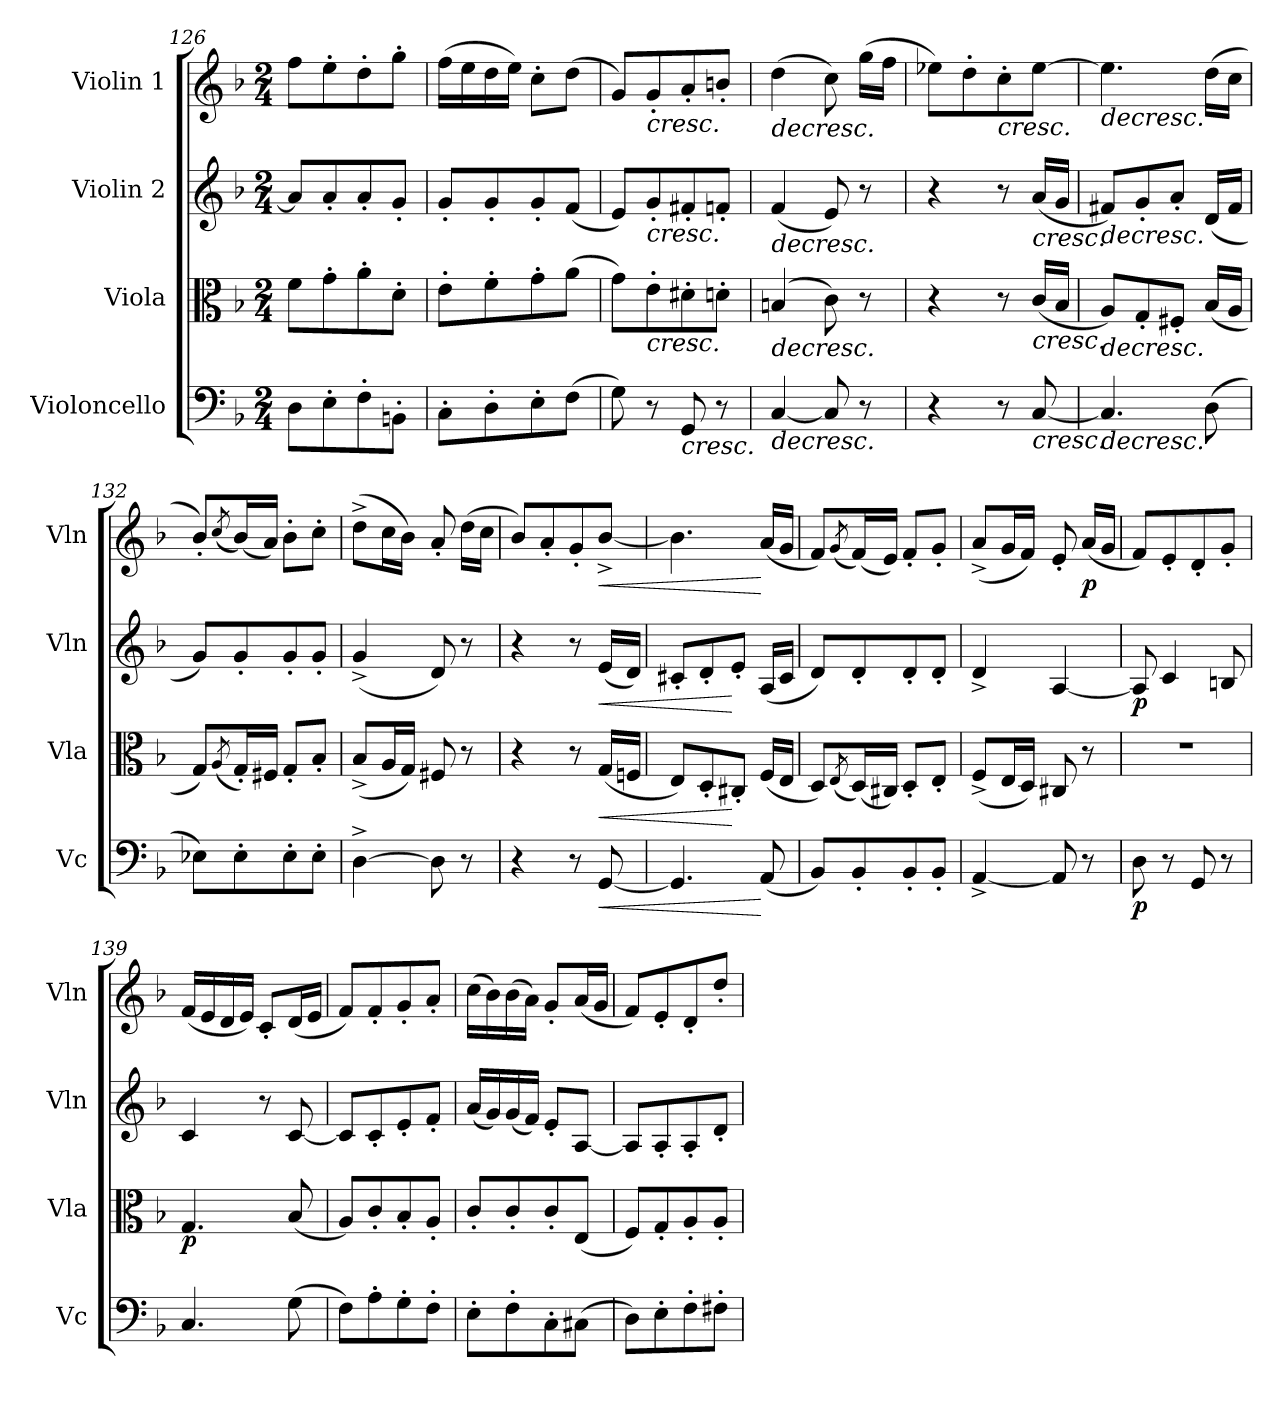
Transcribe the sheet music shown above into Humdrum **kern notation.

**kern	**dynam	**kern	**dynam	**kern	**dynam	**kern	**dynam
*part4	*part4	*part3	*part3	*part2	*part2	*part1	*part1
*staff4	*staff4	*staff3	*staff3	*staff2	*staff2	*staff1	*staff1
*I"Violoncello	*	*I"Viola	*	*I"Violin 2	*	*I"Violin 1	*
*I'Vc	*	*I'Vla	*	*I'Vln	*	*I'Vln	*
*clefF4	*	*clefC3	*	*clefG2	*	*clefG2	*
*k[b-]	*	*k[b-]	*	*k[b-]	*	*k[b-]	*
*M2/4	*	*M2/4	*	*M2/4	*	*M2/4	*
=126	=126	=126	=126	=126	=126	=126	=126
8D\L	.	8f\L	.	8a/L]	.	8ff\L	.
8E'\	.	8g'\	.	8a'/	.	8ee'\	.
8F'\	.	8a'\	.	8a'/	.	8dd'\	.
8BBn'\J	.	8d'\J	.	8g'/J	.	8gg'\J	.
=127	=127	=127	=127	=127	=127	=127	=127
8C'\L	.	8e'\L	.	8g'/L	.	(16ff\LL	.
.	.	.	.	.	.	16ee\	.
8D'\	.	8f'\	.	8g'/	.	16dd\	.
.	.	.	.	.	.	16ee\JJ)	.
8E'\	.	8g'\	.	8g'/	.	8cc'\L	.
(8F\J	.	(8a\J	.	(8f/J	.	(8dd\J	.
=128	=128	=128	=128	=128	=128	=128	=128
8G\)	.	8g\L)	.	8e/L)	.	8g/L)	.
!	!	!	!LO:HP:b	!	!LO:HP:b	!	!LO:HP:b
8r	.	8e'\	<	8g'/	<	8g'/	<
!	!LO:HP:b	!	!	!	!	!	!
8GG/	<	8d#X'\	.	8f#X'/	.	8a'/	.
8r	.	8dn'\J	.	8fn'/J	.	8bn'/J	.
!!LO:PB:g=z
=129	=129	=129	=129	=129	=129	=129	=129
!	!LO:HP:b	!	!LO:HP:b	!	!LO:HP:b	!	!LO:HP:b
[4C/	>	(4Bn/	>	(4f/	>	(4dd\	>
8C/]	.	8c\)	.	8e/)	.	8cc\)	.
8r	[	8r	[	8r	[	(16gg\LL	[
.	.	.	.	.	.	16ff\JJ	.
=130	=130	=130	=130	=130	=130	=130	=130
4r	.	4r	.	4r	.	8ee-X\L)	.
.	.	.	.	.	.	8dd'\	.
!	!	!	!	!	!	!	!LO:HP:b
8r	.	8r	.	8r	.	8cc'\	<
!	!LO:HP:b	!	!LO:HP:b	!	!LO:HP:b	!	!
[8C/	<	(16c/LL	<	(16a/LL	<	[8ee-\J	.
.	.	16B-/JJ	.	16g/JJ	.	.	.
.	]	.	]	.	]	.	]
=131	=131	=131	=131	=131	=131	=131	=131
!	!LO:HP:b	!	!LO:HP:b	!	!LO:HP:b	!	!LO:HP:b
4.C/]	>	8A/L)	>	8f#X/L)	>	4.ee-\]	>
.	.	8G'/	.	8g'/	.	.	.
.	.	8F#X'/J	.	8a'/J	.	.	.
(8D\	[	(16B-/LL	[	(16d/LL	[	(16dd\LL	[
.	.	16A/JJ	.	16f#/JJ	.	16cc\JJ	.
=132	=132	=132	=132	=132	=132	=132	=132
8E-X\L)	.	8G/L)	.	8g/L)	.	8b-'/L)	.
.	.	(8qA/	.	.	.	(8qcc/	.
8E-'\	.	16G'/L)	.	8g'/	.	(16b-/L)	.
.	.	16F#X/JJ	.	.	.	16a/JJ)	.
8E-'\	.	8G'/L	.	8g'/	.	8b-'\L	.
8E-'\J	.	8B-'/J	.	8g'/J	.	8cc'\J	.
=133	=133	=133	=133	=133	=133	=133	=133
[4D^\	.	(8B-^/L	.	(4g^/	.	(8dd^\L	.
.	.	16A/L	.	.	.	16cc\L	.
.	.	16G/JJ)	.	.	.	16b-\JJ)	.
8D\]	.	8F#X/	.	8d/)	.	8a'/	.
8r	.	8r	.	8r	.	(16dd\LL	.
.	.	.	.	.	.	16cc\JJ	.
=134	=134	=134	=134	=134	=134	=134	=134
4r	.	4r	.	4r	.	8b-/L)	.
.	.	.	.	.	.	8a'/	.
8r	.	8r	.	8r	.	8g'/	.
!	!LO:HP:b	!	!LO:HP:b	!	!LO:HP:b	!	!LO:HP:b
[8GG/	<	(16G/LL	<	(16e/LL	<	[8b-^/J	<
.	.	16Fn/JJ	.	16d/JJ)	.	.	.
.	]	.	]	.	]	.	]
!!LO:LB:g=z
=135	=135	=135	=135	=135	=135	=135	=135
4.GG/]	.	8E/L)	.	8c#X'/L	.	4.b-\]	.
.	.	8D'/	.	8d'/	.	.	.
.	.	8C#X'/J	[	8e'/J	[	.	.
(8AA/	[	(16F/LL	.	(16A/LL	.	(16a/LL	[
.	.	16E/JJ	.	16c#/JJ	.	16g/JJ	.
=136	=136	=136	=136	=136	=136	=136	=136
8BB-/L)	.	8D/L)	.	8d/L)	.	8f/L)	.
.	.	(8qE/	.	.	.	(8qg/	.
8BB-'/	.	(16D/L)	.	8d'/	.	(16f/L)	.
.	.	16C#X/JJ)	.	.	.	16e/JJ)	.
8BB-'/	.	8D'/L	.	8d'/	.	8f'/L	.
8BB-'/J	.	8E'/J	.	8d'/J	.	8g'/J	.
=137	=137	=137	=137	=137	=137	=137	=137
[4AA^/	.	(8F^/L	.	4d^/	.	(8a^/L	.
.	.	16E/L	.	.	.	16g/L	.
.	.	16D/JJ)	.	.	.	16f/JJ)	.
8AA/]	.	8C#X/	.	[4A/	.	8e'/	.
!	!	!	!	!	!	!	!LO:DY:b
8r	.	8r	.	.	.	(16a/LL	p
.	.	.	.	.	.	16g/JJ	.
=138	=138	=138	=138	=138	=138	=138	=138
!	!LO:DY:b	!	!	!	!LO:DY:b	!	!
8D\	p	2r	.	8A/]	p	8f/L)	.
8r	.	.	.	4c/	.	8e'/	.
8GG/	.	.	.	.	.	8d'/	.
8r	.	.	.	8Bn/	.	8g'/J	.
=139	=139	=139	=139	=139	=139	=139	=139
!	!	!	!LO:DY:b	!	!	!	!
4.C/	.	4.G/	p	4c/	.	(16f/LL	.
.	.	.	.	.	.	16e/	.
.	.	.	.	.	.	16d/	.
.	.	.	.	.	.	16e/JJ)	.
.	.	.	.	8r	.	8c'/L	.
(8G\	.	(8B-/	.	[8c/	.	(16d/L	.
.	.	.	.	.	.	16e/JJ	.
=140	=140	=140	=140	=140	=140	=140	=140
8F\L)	.	8A/L)	.	8c/L]	.	8f/L)	.
8A'\	.	8c'/	.	8c'/	.	8f'/	.
8G'\	.	8B-'/	.	8e'/	.	8g'/	.
8F'\J	.	8A'/J	.	8f'/J	.	8a'/J	.
!!LO:LB:g=z
=141	=141	=141	=141	=141	=141	=141	=141
8E'\L	.	8c'/L	.	(16a/LL	.	(16cc\LL	.
.	.	.	.	16g/)	.	16b-\)	.
8F'\	.	8c'/	.	(16g/	.	(16b-\	.
.	.	.	.	16f/JJ)	.	16a\JJ)	.
8C'\	.	8c'/	.	8e'/L	.	8g'/L	.
(8C#X\J	.	(8E/J	.	[8A/J	.	(16a/L	.
.	.	.	.	.	.	16g/JJ	.
=142	=142	=142	=142	=142	=142	=142	=142
8D\L)	.	8F/L)	.	8A/L]	.	8f/L)	.
8E'\	.	8G'/	.	8A'/	.	8e'/	.
8F'\	.	8A'/	.	8A'/	.	8d'/	.
8F#X'\J	.	8A'/J	.	8d'/J	.	8dd'/J	.
=	=	=	=	=	=	=	=
*-	*-	*-	*-	*-	*-	*-	*-
